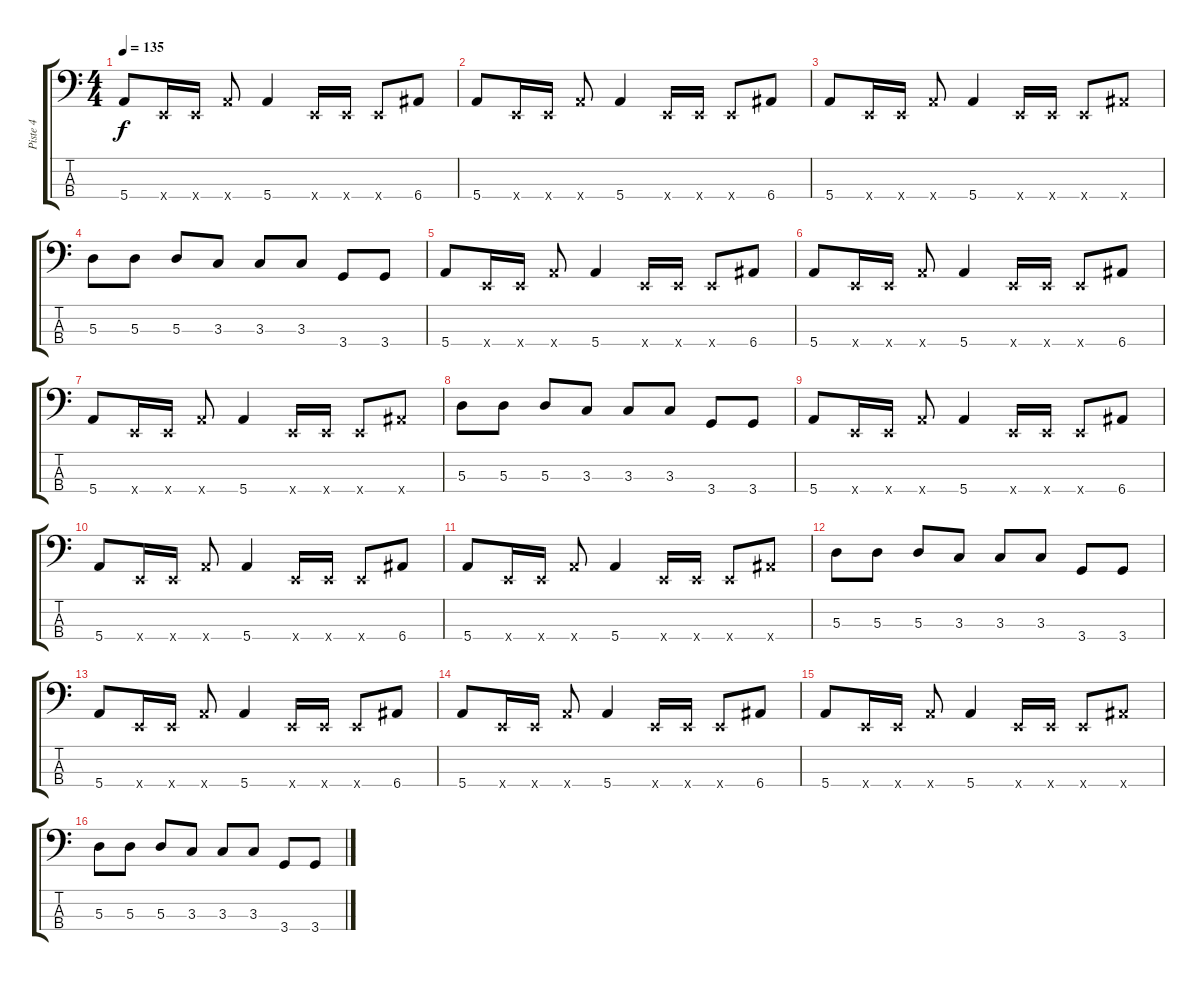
\track ("Piste 4" "Piste 4") {instrument electricbasspick}
\staff {score tabs}
\tuning (G2 D2 A1 E1) {hide}
\ts (4 4)
\tempo 135
\clef f4
\ks c
5.4.8{dy f} 0.4{x}.16 0.4{x}.16 5.4{x}.8 5.4.4 0.4{x}.16 0.4{x}.16 0.4{x}.8 6.4.8 |
5.4.8 0.4{x}.16 0.4{x}.16 5.4{x}.8 5.4.4 0.4{x}.16 0.4{x}.16 0.4{x}.8 6.4.8 |
5.4.8 0.4{x}.16 0.4{x}.16 5.4{x}.8 5.4.4 0.4{x}.16 0.4{x}.16 0.4{x}.8 6.4{x}.8 |
5.3.8 5.3.8 5.3.8 3.3.8 3.3.8 3.3.8 3.4.8 3.4.8 |
5.4.8 0.4{x}.16 0.4{x}.16 5.4{x}.8 5.4.4 0.4{x}.16 0.4{x}.16 0.4{x}.8 6.4.8 |
5.4.8 0.4{x}.16 0.4{x}.16 5.4{x}.8 5.4.4 0.4{x}.16 0.4{x}.16 0.4{x}.8 6.4.8 |
5.4.8 0.4{x}.16 0.4{x}.16 5.4{x}.8 5.4.4 0.4{x}.16 0.4{x}.16 0.4{x}.8 6.4{x}.8 |
5.3.8 5.3.8 5.3.8 3.3.8 3.3.8 3.3.8 3.4.8 3.4.8 |
5.4.8 0.4{x}.16 0.4{x}.16 5.4{x}.8 5.4.4 0.4{x}.16 0.4{x}.16 0.4{x}.8 6.4.8 |
5.4.8 0.4{x}.16 0.4{x}.16 5.4{x}.8 5.4.4 0.4{x}.16 0.4{x}.16 0.4{x}.8 6.4.8 |
5.4.8 0.4{x}.16 0.4{x}.16 5.4{x}.8 5.4.4 0.4{x}.16 0.4{x}.16 0.4{x}.8 6.4{x}.8 |
5.3.8 5.3.8 5.3.8 3.3.8 3.3.8 3.3.8 3.4.8 3.4.8 |
5.4.8 0.4{x}.16 0.4{x}.16 5.4{x}.8 5.4.4 0.4{x}.16 0.4{x}.16 0.4{x}.8 6.4.8 |
5.4.8 0.4{x}.16 0.4{x}.16 5.4{x}.8 5.4.4 0.4{x}.16 0.4{x}.16 0.4{x}.8 6.4.8 |
5.4.8 0.4{x}.16 0.4{x}.16 5.4{x}.8 5.4.4 0.4{x}.16 0.4{x}.16 0.4{x}.8 6.4{x}.8 |
5.3.8 5.3.8 5.3.8 3.3.8 3.3.8 3.3.8 3.4.8 3.4.8
